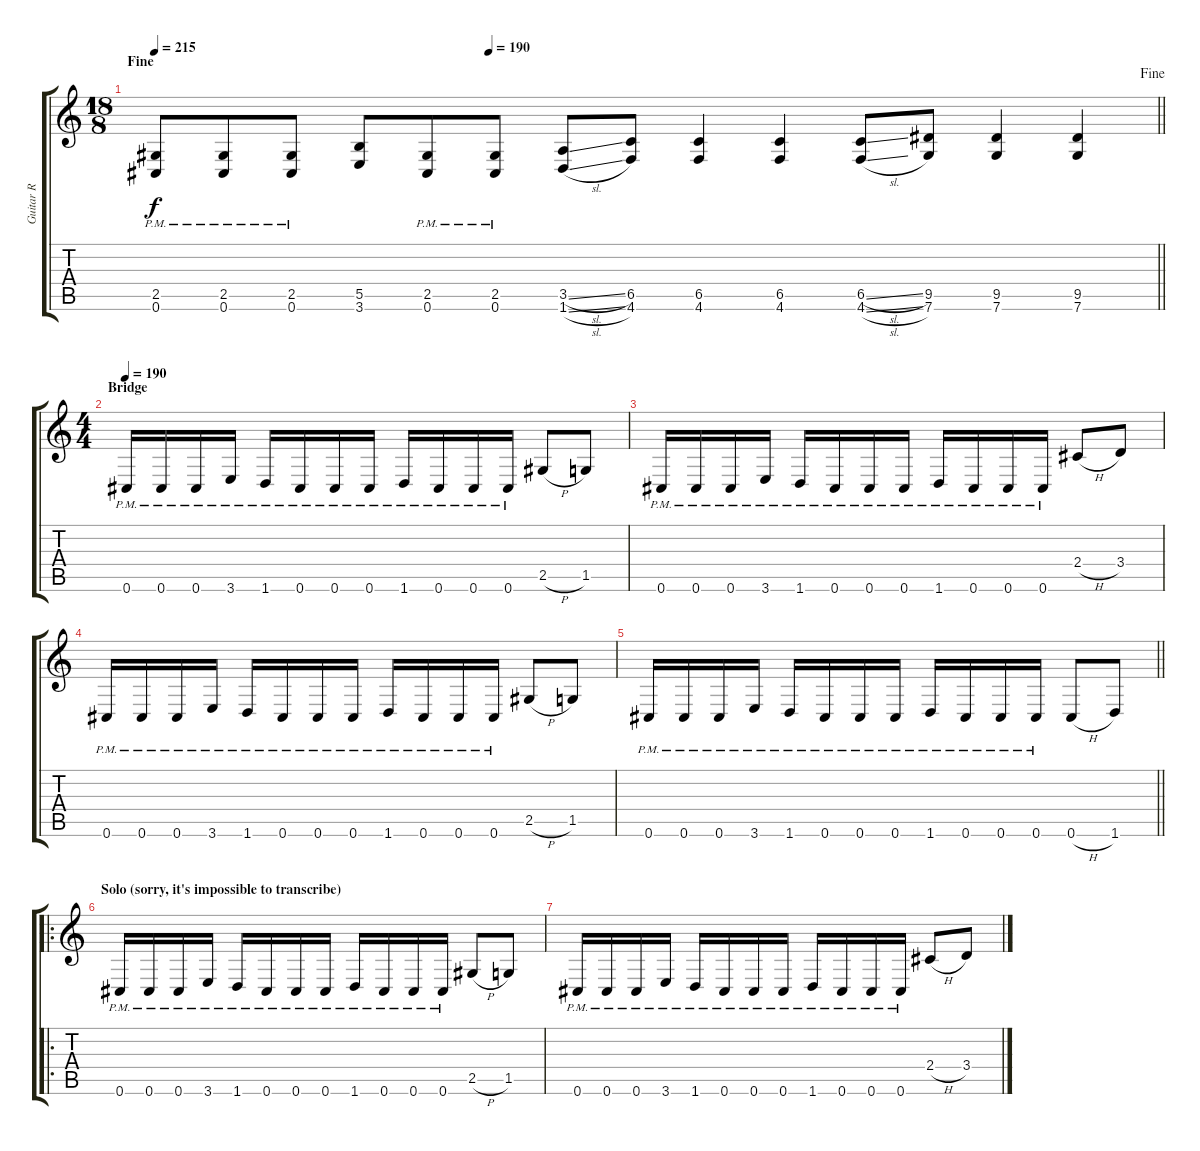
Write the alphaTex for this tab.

\track ("Guitar R" "Guitar R") {instrument distortionguitar}
\staff {score tabs}
\tuning (Db4 Ab3 E3 B2 Gb2 Db2) {hide}
\ts (18 8)
\section ("" "Fine")
\jump fine
\tempo 215
\tempo (190 0.3333333333333333)
\clef g2
\barLineRight lightlight
\ks c
(2.5{pm} 0.6{pm}).8{dy f} (2.5{pm} 0.6{pm}).8 (2.5{pm} 0.6{pm}).8 (5.5 3.6).8 (2.5{pm} 0.6{pm}).8 (2.5{pm} 0.6{pm}).8 (3.5{sl} 1.6{sl}).8 (6.5 4.6).8 (6.5 4.6).4 (6.5 4.6).4 (6.5{sl} 4.6{sl}).8 (9.5 7.6).8 (9.5 7.6).4 (9.5 7.6).4 |
\ts (4 4)
\section ("" "Bridge")
\tempo 190
0.6{pm}.16 0.6{pm}.16 0.6{pm}.16 3.6{pm}.16 1.6{pm}.16 0.6{pm}.16 0.6{pm}.16 0.6{pm}.16 1.6{pm}.16 0.6{pm}.16 0.6{pm}.16 0.6{pm}.16 2.5{h}.8 1.5.8 |
0.6{pm}.16 0.6{pm}.16 0.6{pm}.16 3.6{pm}.16 1.6{pm}.16 0.6{pm}.16 0.6{pm}.16 0.6{pm}.16 1.6{pm}.16 0.6{pm}.16 0.6{pm}.16 0.6{pm}.16 2.4{h}.8 3.4.8 |
0.6{pm}.16 0.6{pm}.16 0.6{pm}.16 3.6{pm}.16 1.6{pm}.16 0.6{pm}.16 0.6{pm}.16 0.6{pm}.16 1.6{pm}.16 0.6{pm}.16 0.6{pm}.16 0.6{pm}.16 2.5{h}.8 1.5.8 |
\barLineRight lightlight
0.6{pm}.16 0.6{pm}.16 0.6{pm}.16 3.6{pm}.16 1.6{pm}.16 0.6{pm}.16 0.6{pm}.16 0.6{pm}.16 1.6{pm}.16 0.6{pm}.16 0.6{pm}.16 0.6{pm}.16 0.6{h}.8 1.6.8 |
\ro
\section ("" "Solo (sorry, it's impossible to transcribe)")
0.6{pm}.16 0.6{pm}.16 0.6{pm}.16 3.6{pm}.16 1.6{pm}.16 0.6{pm}.16 0.6{pm}.16 0.6{pm}.16 1.6{pm}.16 0.6{pm}.16 0.6{pm}.16 0.6{pm}.16 2.5{h}.8 1.5.8 |
0.6{pm}.16 0.6{pm}.16 0.6{pm}.16 3.6{pm}.16 1.6{pm}.16 0.6{pm}.16 0.6{pm}.16 0.6{pm}.16 1.6{pm}.16 0.6{pm}.16 0.6{pm}.16 0.6{pm}.16 2.4{h}.8 3.4.8
